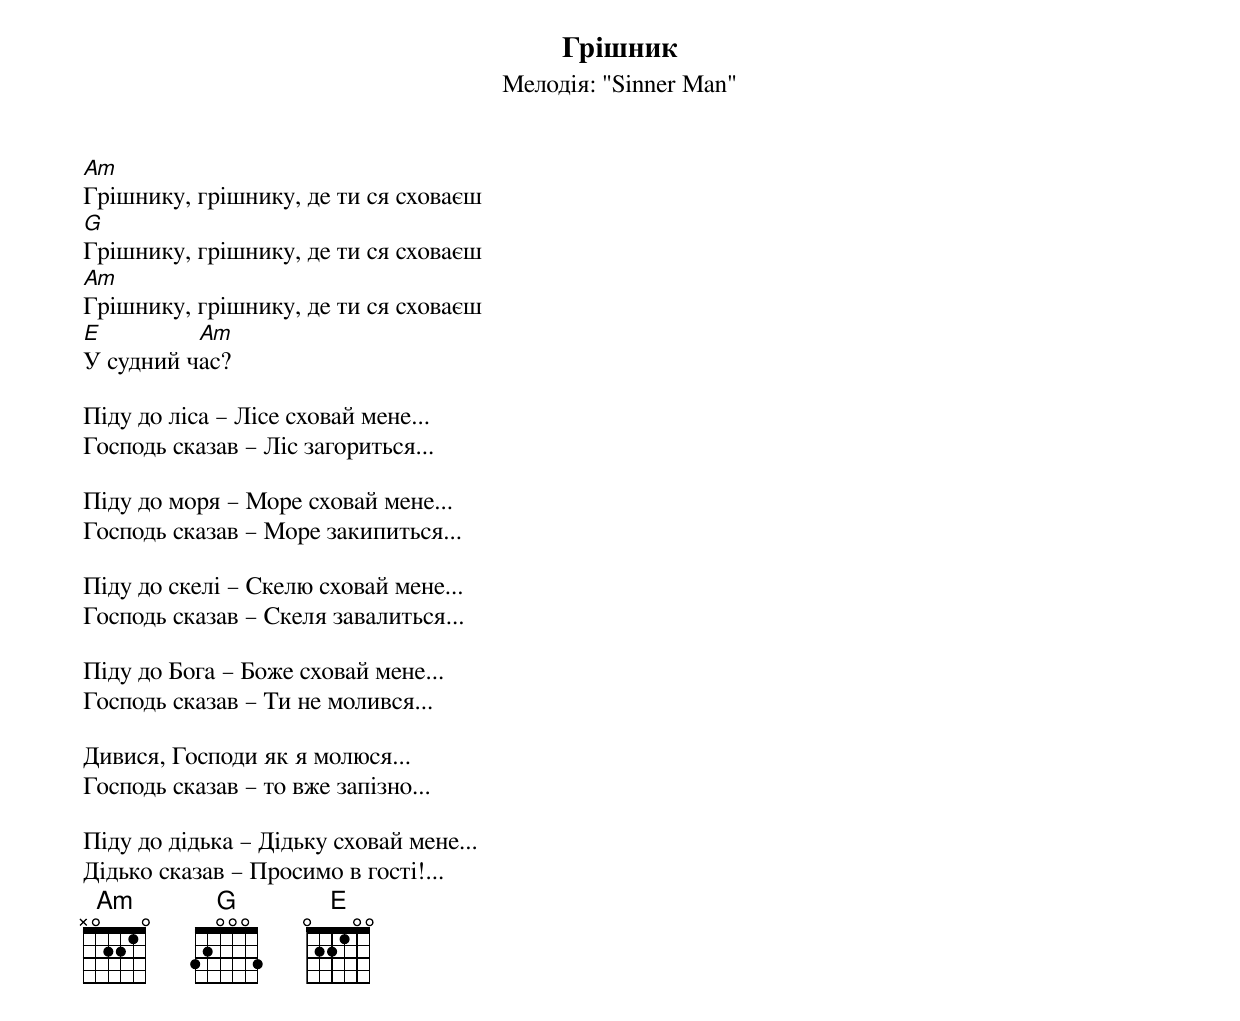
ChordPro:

{title: Грішник}
{subtitle: Мелодія: "Sinner Man"}


[Am]Грішнику, грішнику, де ти ся сховаєш
[G]Грішнику, грішнику, де ти ся сховаєш
[Am]Грішнику, грішнику, де ти ся сховаєш
[E]У судний ч[Am]ас?

Піду до ліса – Лісе сховай мене...
Господь сказав – Ліс загориться...

Піду до моря – Море сховай мене...
Господь сказав – Море закипиться...

Піду до скелі – Скелю сховай мене...
Господь сказав – Скеля завалиться...

Піду до Бога – Боже сховай мене...
Господь сказав – Ти не молився...

Дивися, Господи як я молюся...
Господь сказав – то вже запізно...

Піду до дідька – Дідьку сховай мене...
Дідько сказав – Просимо в гості!...
